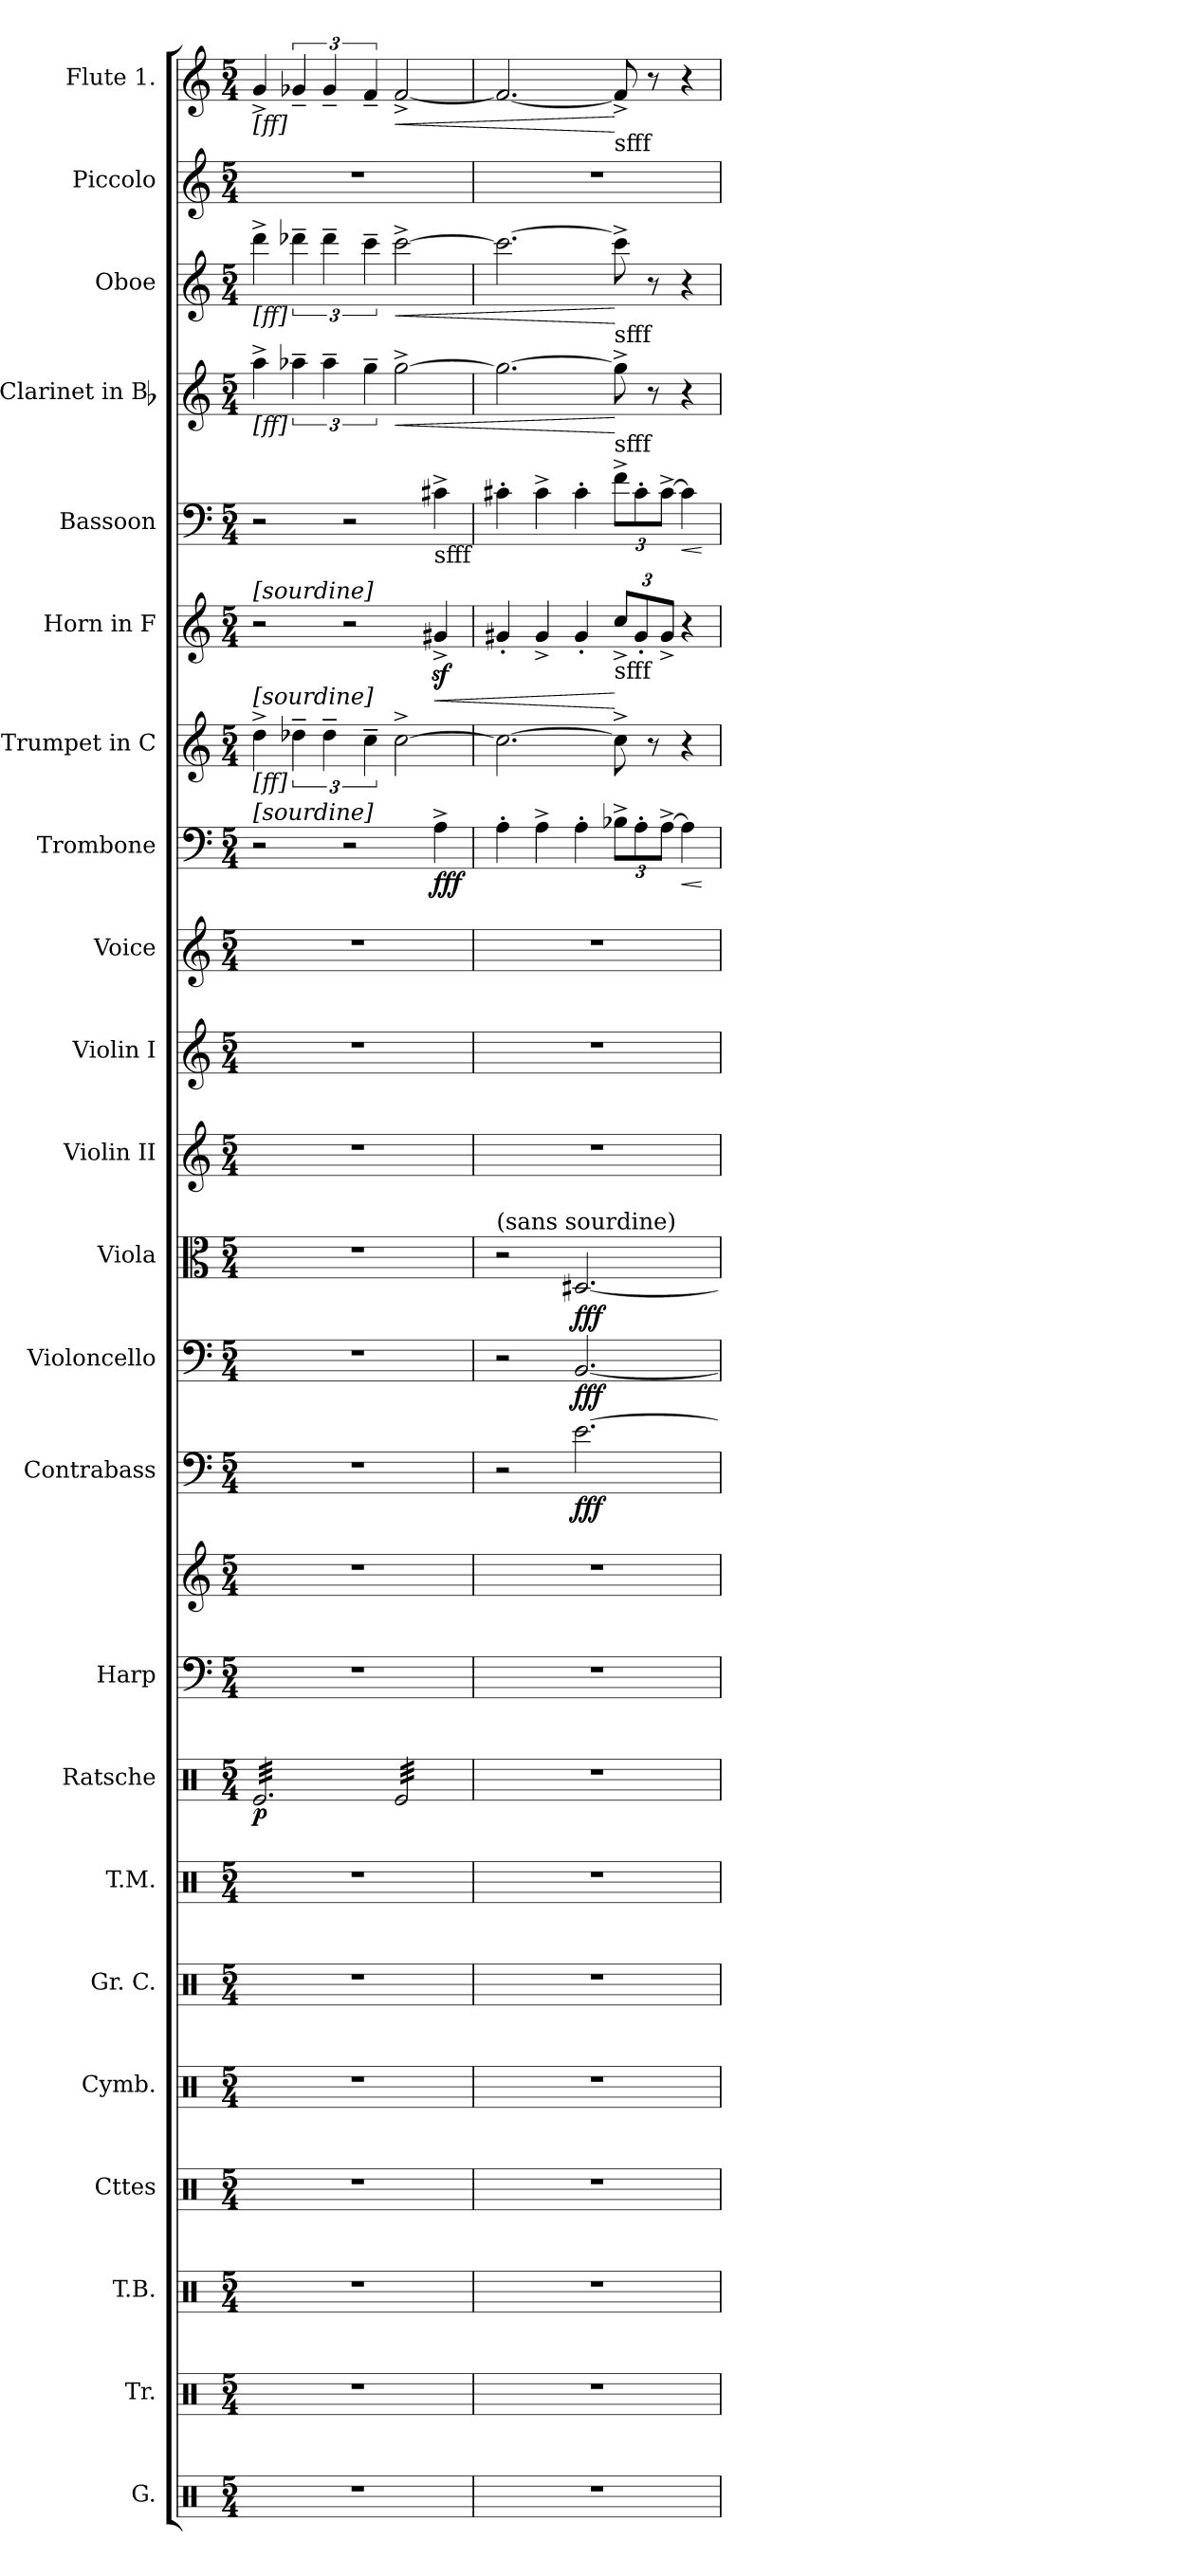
**kern	**kern	**kern	**kern	**kern	**kern	**kern	**kern	**dynam	**kern	**kern	**kern	**dynam	**kern	**dynam	**kern	**dynam	**kern	**kern	**kern	**kern	**dynam	**kern	**kern	**dynam	**kern	**dynam	**kern	**dynam	**kern	**dynam	**kern	**kern	**dynam
*part23	*part22	*part21	*part20	*part19	*part18	*part17	*part16	*part16	*part15	*part15	*part14	*part14	*part13	*part13	*part12	*part12	*part11	*part10	*part9	*part8	*part8	*part7	*part6	*part6	*part5	*part5	*part4	*part4	*part3	*part3	*part2	*part1	*part1
*staff24	*staff23	*staff22	*staff21	*staff20	*staff19	*staff18	*staff17	*staff17	*staff16	*staff15	*staff14	*staff14	*staff13	*staff13	*staff12	*staff12	*staff11	*staff10	*staff9	*staff8	*staff8	*staff7	*staff6	*staff6	*staff5	*staff5	*staff4	*staff4	*staff3	*staff3	*staff2	*staff1	*staff1
*I"G.	*I"Tr.	*I"T.B.	*I"Cttes	*I"Cymb.	*I"Gr. C.	*I"T.M.	*I"Ratsche	*	*I"Harp	*	*I"Contrabass	*	*I"Violoncello	*	*I"Viola	*	*I"Violin II	*I"Violin I	*I"Voice	*I"Trombone	*	*I"Trumpet in C	*I"Horn in F	*	*I"Bassoon	*	*I"Clarinet in Bb	*	*I"Oboe	*	*I"Piccolo	*I"Flute 1.	*
*	*	*I'T	*	*	*	*I'T	*I'Rt.	*	*I'Hp.	*	*I'Cb.	*	*I'Vc.	*	*I'Vla.	*	*I'Vln. II	*I'Vln. I	*I'V	*I'Tbn.	*	*	*I'Hn.	*	*I'Bsn.	*	*I'Cl.	*	*I'Ob.	*	*I'Picc.	*I'Fl.	*
*clefX	*clefX	*clefX	*clefX	*clefX	*clefX	*clefX	*clefX	*	*clefF4	*clefG2	*clefF4	*	*clefF4	*	*clefC3	*	*clefG2	*clefG2	*clefG2	*clefF4	*	*clefG2	*clefG2	*	*clefF4	*	*clefG2	*	*clefG2	*	*clefG2	*clefG2	*
*	*	*	*	*	*	*	*	*	*	*	*	*	*	*	*	*	*	*	*	*	*	*	*ITrd4c7	*	*	*	*ITrd1c2	*	*	*	*	*	*
*k[]	*k[]	*k[]	*k[]	*k[]	*k[]	*k[]	*k[]	*	*k[]	*k[]	*k[]	*	*k[]	*	*k[]	*	*k[]	*k[]	*k[]	*k[]	*	*k[]	*k[b-]	*	*k[]	*	*k[b-e-]	*	*k[]	*	*k[]	*k[]	*
*M5/4	*M5/4	*M5/4	*M5/4	*M5/4	*M5/4	*M5/4	*M5/4	*	*M5/4	*M5/4	*M5/4	*	*M5/4	*	*M5/4	*	*M5/4	*M5/4	*M5/4	*M5/4	*	*M5/4	*M5/4	*	*M5/4	*	*M5/4	*	*M5/4	*	*M5/4	*M5/4	*
*MM120	*MM120	*MM120	*MM120	*MM120	*MM120	*MM120	*MM120	*	*MM120	*MM120	*MM120	*	*MM120	*	*MM120	*	*MM120	*MM120	*MM120	*MM120	*	*MM120	*MM120	*	*MM120	*	*MM120	*	*MM120	*	*MM120	*MM120	*
=1	=1	=1	=1	=1	=1	=1	=1	=1	=1	=1	=1	=1	=1	=1	=1	=1	=1	=1	=1	=1	=1	=1	=1	=1	=1	=1	=1	=1	=1	=1	=1	=1	=1
!	!	!	!	!	!	!	!LO:TX:t=[quarter] = 120	!	!	!	!	!	!	!	!	!	!	!	!	!	!	!	!	!	!	!	!	!	!	!	!	!	!
!	!	!	!	!	!	!	!	!	!	!	!	!	!	!	!	!	!	!	!	!	!	!	!	!	!	!	!	!	!	!	!	!LO:TX:b:t=[ff]	!
!	!	!	!	!	!	!	!	!	!	!	!	!	!	!	!	!	!	!	!	!	!	!	!	!	!	!	!	!	!LO:TX:b:t=[ff]	!	!	!	!
!	!	!	!	!	!	!	!	!	!	!	!	!	!	!	!	!	!	!	!	!	!	!	!	!	!	!	!LO:TX:b:t=[ff]	!	!	!	!	!	!
!	!	!	!	!	!	!	!	!	!	!	!	!	!	!	!	!	!	!	!	!	!	!	!LO:TX:a:t=[sourdine]	!	!	!	!	!	!	!	!	!	!
!	!	!	!	!	!	!	!	!	!	!	!	!	!	!	!	!	!	!	!	!	!	!LO:TX:a:t=[sourdine]	!	!	!	!	!	!	!	!	!	!	!
!	!	!	!	!	!	!	!	!	!	!	!	!	!	!	!	!	!	!	!	!	!	!LO:TX:b:t=[ff]	!	!	!	!	!	!	!	!	!	!	!
!	!	!	!	!	!	!	!	!	!	!	!	!	!	!	!	!	!	!	!	!LO:TX:a:t=[sourdine]	!	!	!	!	!	!	!	!	!	!	!	!	!
*	*	*	*	*	*	*	*tremolo	*	*	*	*	*	*	*	*	*	*	*	*	*	*	*	*	*	*	*	*	*	*	*	*	*	*
4%5r	4%5r	4%5r	4%5r	4%5r	4%5r	4%5r	32Re/LLL	p	4%5r	4%5r	4%5r	.	4%5r	.	4%5r	.	4%5r	4%5r	4%5r	2r	.	4dd^	2r	.	2r	.	4gg^	.	4ddd^	.	4%5r	4g^	.
.	.	.	.	.	.	.	32Re/	.	.	.	.	.	.	.	.	.	.	.	.	.	.	.	.	.	.	.	.	.	.	.	.	.	.
.	.	.	.	.	.	.	32Re/	.	.	.	.	.	.	.	.	.	.	.	.	.	.	.	.	.	.	.	.	.	.	.	.	.	.
.	.	.	.	.	.	.	32Re/	.	.	.	.	.	.	.	.	.	.	.	.	.	.	.	.	.	.	.	.	.	.	.	.	.	.
.	.	.	.	.	.	.	32Re/	.	.	.	.	.	.	.	.	.	.	.	.	.	.	.	.	.	.	.	.	.	.	.	.	.	.
.	.	.	.	.	.	.	32Re/	.	.	.	.	.	.	.	.	.	.	.	.	.	.	.	.	.	.	.	.	.	.	.	.	.	.
.	.	.	.	.	.	.	32Re/	.	.	.	.	.	.	.	.	.	.	.	.	.	.	.	.	.	.	.	.	.	.	.	.	.	.
.	.	.	.	.	.	.	32Re/	.	.	.	.	.	.	.	.	.	.	.	.	.	.	.	.	.	.	.	.	.	.	.	.	.	.
*	*	*	*	*	*	*	*	*	*	*	*	*	*	*	*	*	*	*	*	*	*	*	*	*	*	*	*	*	*	*	*	*MM120	*
.	.	.	.	.	.	.	32Re/	.	.	.	.	.	.	.	.	.	.	.	.	.	.	6dd-X~	.	.	.	.	6gg-X~	.	6ddd-X~	.	.	6g-X~	.
.	.	.	.	.	.	.	32Re/	.	.	.	.	.	.	.	.	.	.	.	.	.	.	.	.	.	.	.	.	.	.	.	.	.	.
.	.	.	.	.	.	.	32Re/	.	.	.	.	.	.	.	.	.	.	.	.	.	.	.	.	.	.	.	.	.	.	.	.	.	.
.	.	.	.	.	.	.	32Re/	.	.	.	.	.	.	.	.	.	.	.	.	.	.	.	.	.	.	.	.	.	.	.	.	.	.
.	.	.	.	.	.	.	32Re/	.	.	.	.	.	.	.	.	.	.	.	.	.	.	.	.	.	.	.	.	.	.	.	.	.	.
.	.	.	.	.	.	.	32Re/	.	.	.	.	.	.	.	.	.	.	.	.	.	.	.	.	.	.	.	.	.	.	.	.	.	.
.	.	.	.	.	.	.	.	.	.	.	.	.	.	.	.	.	.	.	.	.	.	6dd-~	.	.	.	.	6gg-~	.	6ddd-~	.	.	6g-~	.
.	.	.	.	.	.	.	32Re/	.	.	.	.	.	.	.	.	.	.	.	.	.	.	.	.	.	.	.	.	.	.	.	.	.	.
.	.	.	.	.	.	.	32Re/	.	.	.	.	.	.	.	.	.	.	.	.	.	.	.	.	.	.	.	.	.	.	.	.	.	.
.	.	.	.	.	.	.	32Re/	.	.	.	.	.	.	.	.	.	.	.	.	2r	.	.	2r	.	2r	.	.	.	.	.	.	.	.
.	.	.	.	.	.	.	32Re/	.	.	.	.	.	.	.	.	.	.	.	.	.	.	.	.	.	.	.	.	.	.	.	.	.	.
.	.	.	.	.	.	.	32Re/	.	.	.	.	.	.	.	.	.	.	.	.	.	.	.	.	.	.	.	.	.	.	.	.	.	.
.	.	.	.	.	.	.	.	.	.	.	.	.	.	.	.	.	.	.	.	.	.	6cc~	.	.	.	.	6ff~	.	6ccc~	.	.	6f~	.
.	.	.	.	.	.	.	32Re/	.	.	.	.	.	.	.	.	.	.	.	.	.	.	.	.	.	.	.	.	.	.	.	.	.	.
.	.	.	.	.	.	.	32Re/	.	.	.	.	.	.	.	.	.	.	.	.	.	.	.	.	.	.	.	.	.	.	.	.	.	.
.	.	.	.	.	.	.	32Re/	.	.	.	.	.	.	.	.	.	.	.	.	.	.	.	.	.	.	.	.	.	.	.	.	.	.
.	.	.	.	.	.	.	32Re/	.	.	.	.	.	.	.	.	.	.	.	.	.	.	.	.	.	.	.	.	.	.	.	.	.	.
.	.	.	.	.	.	.	32Re/JJJ	.	.	.	.	.	.	.	.	.	.	.	.	.	.	.	.	.	.	.	.	.	.	.	.	.	.
!	!	!	!	!	!	!	!	!	!	!	!	!	!	!	!	!	!	!	!	!	!	!	!	!	!	!	!	!LO:HP:b	!	!LO:HP:b	!	!	!LO:HP:b
.	.	.	.	.	.	.	32Re/LLL	.	.	.	.	.	.	.	.	.	.	.	.	.	.	[2cc^	.	.	.	.	[2ff^	<	[2ccc^	<	.	[2f^	<
.	.	.	.	.	.	.	32Re/	.	.	.	.	.	.	.	.	.	.	.	.	.	.	.	.	.	.	.	.	.	.	.	.	.	.
.	.	.	.	.	.	.	32Re/	.	.	.	.	.	.	.	.	.	.	.	.	.	.	.	.	.	.	.	.	.	.	.	.	.	.
.	.	.	.	.	.	.	32Re/	.	.	.	.	.	.	.	.	.	.	.	.	.	.	.	.	.	.	.	.	.	.	.	.	.	.
.	.	.	.	.	.	.	32Re/	.	.	.	.	.	.	.	.	.	.	.	.	.	.	.	.	.	.	.	.	.	.	.	.	.	.
.	.	.	.	.	.	.	32Re/	.	.	.	.	.	.	.	.	.	.	.	.	.	.	.	.	.	.	.	.	.	.	.	.	.	.
.	.	.	.	.	.	.	32Re/	.	.	.	.	.	.	.	.	.	.	.	.	.	.	.	.	.	.	.	.	.	.	.	.	.	.
.	.	.	.	.	.	.	32Re/	.	.	.	.	.	.	.	.	.	.	.	.	.	.	.	.	.	.	.	.	.	.	.	.	.	.
!	!	!	!	!	!	!	!	!	!	!	!	!	!	!	!	!	!	!	!	!	!	!	!	!	!LO:TX:b:t=sfff	!	!	!	!	!	!	!	!
!	!	!	!	!	!	!	!	!	!	!	!	!	!	!	!	!	!	!	!	!	!	!	!	!LO:HP:b	!	!	!	!	!	!	!	!	!
.	.	.	.	.	.	.	32Re/	.	.	.	.	.	.	.	.	.	.	.	.	4A^	fff	.	4c#Xz^	<	4c#X^	.	.	.	.	.	.	.	.
.	.	.	.	.	.	.	32Re/	.	.	.	.	.	.	.	.	.	.	.	.	.	.	.	.	.	.	.	.	.	.	.	.	.	.
.	.	.	.	.	.	.	32Re/	.	.	.	.	.	.	.	.	.	.	.	.	.	.	.	.	.	.	.	.	.	.	.	.	.	.
.	.	.	.	.	.	.	32Re/	.	.	.	.	.	.	.	.	.	.	.	.	.	.	.	.	.	.	.	.	.	.	.	.	.	.
.	.	.	.	.	.	.	32Re/	.	.	.	.	.	.	.	.	.	.	.	.	.	.	.	.	.	.	.	.	.	.	.	.	.	.
.	.	.	.	.	.	.	32Re/	.	.	.	.	.	.	.	.	.	.	.	.	.	.	.	.	.	.	.	.	.	.	.	.	.	.
.	.	.	.	.	.	.	32Re/	.	.	.	.	.	.	.	.	.	.	.	.	.	.	.	.	.	.	.	.	.	.	.	.	.	.
.	.	.	.	.	.	.	32Re/JJJ	.	.	.	.	.	.	.	.	.	.	.	.	.	.	.	.	.	.	.	.	.	.	.	.	.	.
*	*	*	*	*	*	*	*Xtremolo	*	*	*	*	*	*	*	*	*	*	*	*	*	*	*	*	*	*	*	*	*	*	*	*	*	*
=2	=2	=2	=2	=2	=2	=2	=2	=2	=2	=2	=2	=2	=2	=2	=2	=2	=2	=2	=2	=2	=2	=2	=2	=2	=2	=2	=2	=2	=2	=2	=2	=2	=2
!	!	!	!	!	!	!	!	!	!	!	!	!	!	!	!LO:TX:a:t=(sans sourdine)	!	!	!	!	!	!	!	!	!	!	!	!	!	!	!	!	!	!
4%5r	4%5r	4%5r	4%5r	4%5r	4%5r	4%5r	4%5r	.	4%5r	4%5r	2r	.	2r	.	2r	.	4%5r	4%5r	4%5r	4A'	.	2.cc_	4c#X'	.	4c#X'	.	2.ff_	.	2.ccc_	.	4%5r	2.f_	.
.	.	.	.	.	.	.	.	.	.	.	.	.	.	.	.	.	.	.	.	4A^	.	.	4c#^	.	4c#^	.	.	.	.	.	.	.	.
.	.	.	.	.	.	.	.	.	.	.	[2.e	fff	[2.BB	fff	[2.D#X	fff	.	.	.	4A'	.	.	4c#'	.	4c#'	.	.	.	.	.	.	.	.
!	!	!	!	!	!	!	!	!	!	!	!	!	!	!	!	!	!	!	!	!	!	!	!	!	!	!	!	!	!	!	!	!LO:TX:b:t=sfff	!
!	!	!	!	!	!	!	!	!	!	!	!	!	!	!	!	!	!	!	!	!	!	!	!	!	!	!	!	!	!LO:TX:b:t=sfff	!	!	!	!
!	!	!	!	!	!	!	!	!	!	!	!	!	!	!	!	!	!	!	!	!	!	!	!	!	!	!	!LO:TX:b:t=sfff	!	!	!	!	!	!
!	!	!	!	!	!	!	!	!	!	!	!	!	!	!	!	!	!	!	!	!	!	!	!LO:TX:b:t=sfff	!	!	!	!	!	!	!	!	!	!
.	.	.	.	.	.	.	.	.	.	.	.	.	.	.	.	.	.	.	.	12B-X^L	.	8cc^]	12f^L	[	12f^L	.	8ff^]	[	8ccc^]	[	.	8f^]	[
.	.	.	.	.	.	.	.	.	.	.	.	.	.	.	.	.	.	.	.	12A'	.	.	12c#'	.	12c#'	.	.	.	.	.	.	.	.
.	.	.	.	.	.	.	.	.	.	.	.	.	.	.	.	.	.	.	.	.	.	8r	.	.	.	.	8r	.	8r	.	.	8r	.
.	.	.	.	.	.	.	.	.	.	.	.	.	.	.	.	.	.	.	.	[12A^J	.	.	12c#^J	.	[12c#^J	.	.	.	.	.	.	.	.
!	!	!	!	!	!	!	!	!	!	!	!	!	!	!	!	!	!	!	!	!	!LO:HP:b	!	!	!	!	!LO:HP:b	!	!	!	!	!	!	!
.	.	.	.	.	.	.	.	.	.	.	.	.	.	.	.	.	.	.	.	4A]	<	4r	4r	.	4c#]	<	4r	.	4r	.	.	4r	.
.	.	.	.	.	.	.	.	.	.	.	.	.	.	.	.	.	.	.	.	.	[	.	.	.	.	[	.	.	.	.	.	.	.
=	=	=	=	=	=	=	=	=	=	=	=	=	=	=	=	=	=	=	=	=	=	=	=	=	=	=	=	=	=	=	=	=	=
*-	*-	*-	*-	*-	*-	*-	*-	*-	*-	*-	*-	*-	*-	*-	*-	*-	*-	*-	*-	*-	*-	*-	*-	*-	*-	*-	*-	*-	*-	*-	*-	*-	*-
